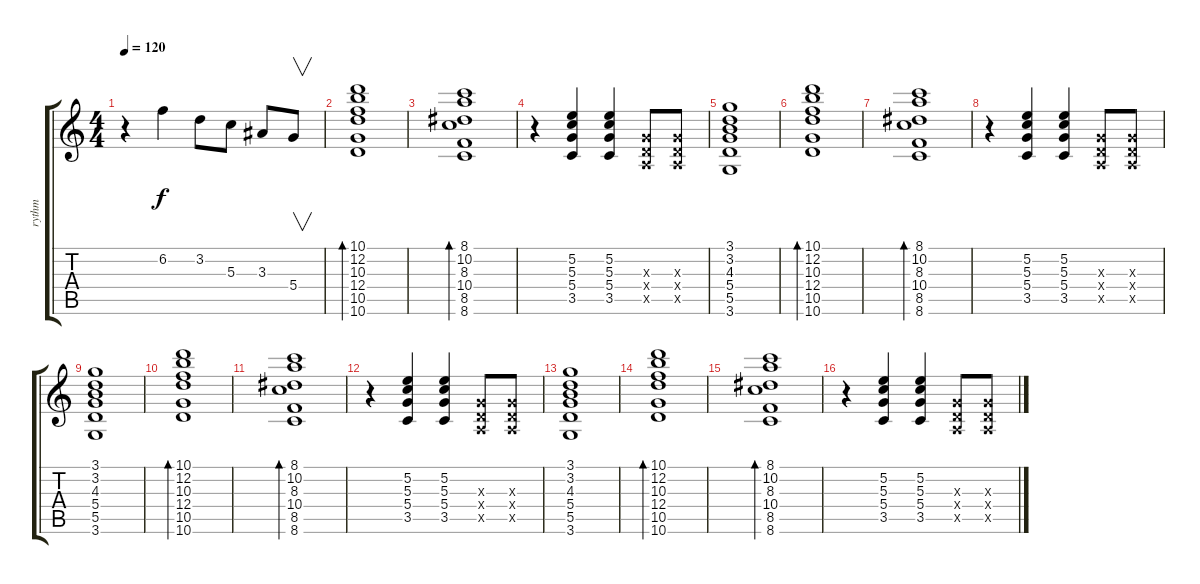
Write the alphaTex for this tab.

\track ("rythm" "rythm") {instrument electricguitarclean}
\staff {score tabs}
\tuning (E4 B3 G3 D3 A2 E2) {hide}
\ts (4 4)
\tempo 120
\clef g2
\ks c
r.4{dy f} 6.2.4{txt ""} 3.2.8 5.3.8 3.3.8 5.4.8{v} |
(10.1 12.2 10.3 12.4 10.5 10.6).1{bd 480 txt ""} |
(8.1 10.2 8.3 10.4 8.5 8.6).1{bd 480 txt ""} |
r.4 (5.2 5.3 5.4 3.5).4{txt ""} (5.2 5.3 5.4 3.5).4 (0.3{x} 0.4{x} 0.5{x}).8{txt ""} (0.3{x} 0.4{x} 0.5{x}).8 |
(3.1 3.2 4.3 5.4 5.5 3.6).1{txt ""} |
(10.1 12.2 10.3 12.4 10.5 10.6).1{bd 480 txt ""} |
(8.1 10.2 8.3 10.4 8.5 8.6).1{bd 480 txt ""} |
r.4 (5.2 5.3 5.4 3.5).4{txt ""} (5.2 5.3 5.4 3.5).4 (0.3{x} 0.4{x} 0.5{x}).8{txt ""} (0.3{x} 0.4{x} 0.5{x}).8 |
(3.1 3.2 4.3 5.4 5.5 3.6).1{txt ""} |
(10.1 12.2 10.3 12.4 10.5 10.6).1{bd 480 txt ""} |
(8.1 10.2 8.3 10.4 8.5 8.6).1{bd 480 txt ""} |
r.4 (5.2 5.3 5.4 3.5).4{txt ""} (5.2 5.3 5.4 3.5).4 (0.3{x} 0.4{x} 0.5{x}).8{txt ""} (0.3{x} 0.4{x} 0.5{x}).8 |
(3.1 3.2 4.3 5.4 5.5 3.6).1{txt ""} |
(10.1 12.2 10.3 12.4 10.5 10.6).1{bd 480 txt ""} |
(8.1 10.2 8.3 10.4 8.5 8.6).1{bd 480 txt ""} |
r.4 (5.2 5.3 5.4 3.5).4{txt ""} (5.2 5.3 5.4 3.5).4 (0.3{x} 0.4{x} 0.5{x}).8{txt ""} (0.3{x} 0.4{x} 0.5{x}).8
